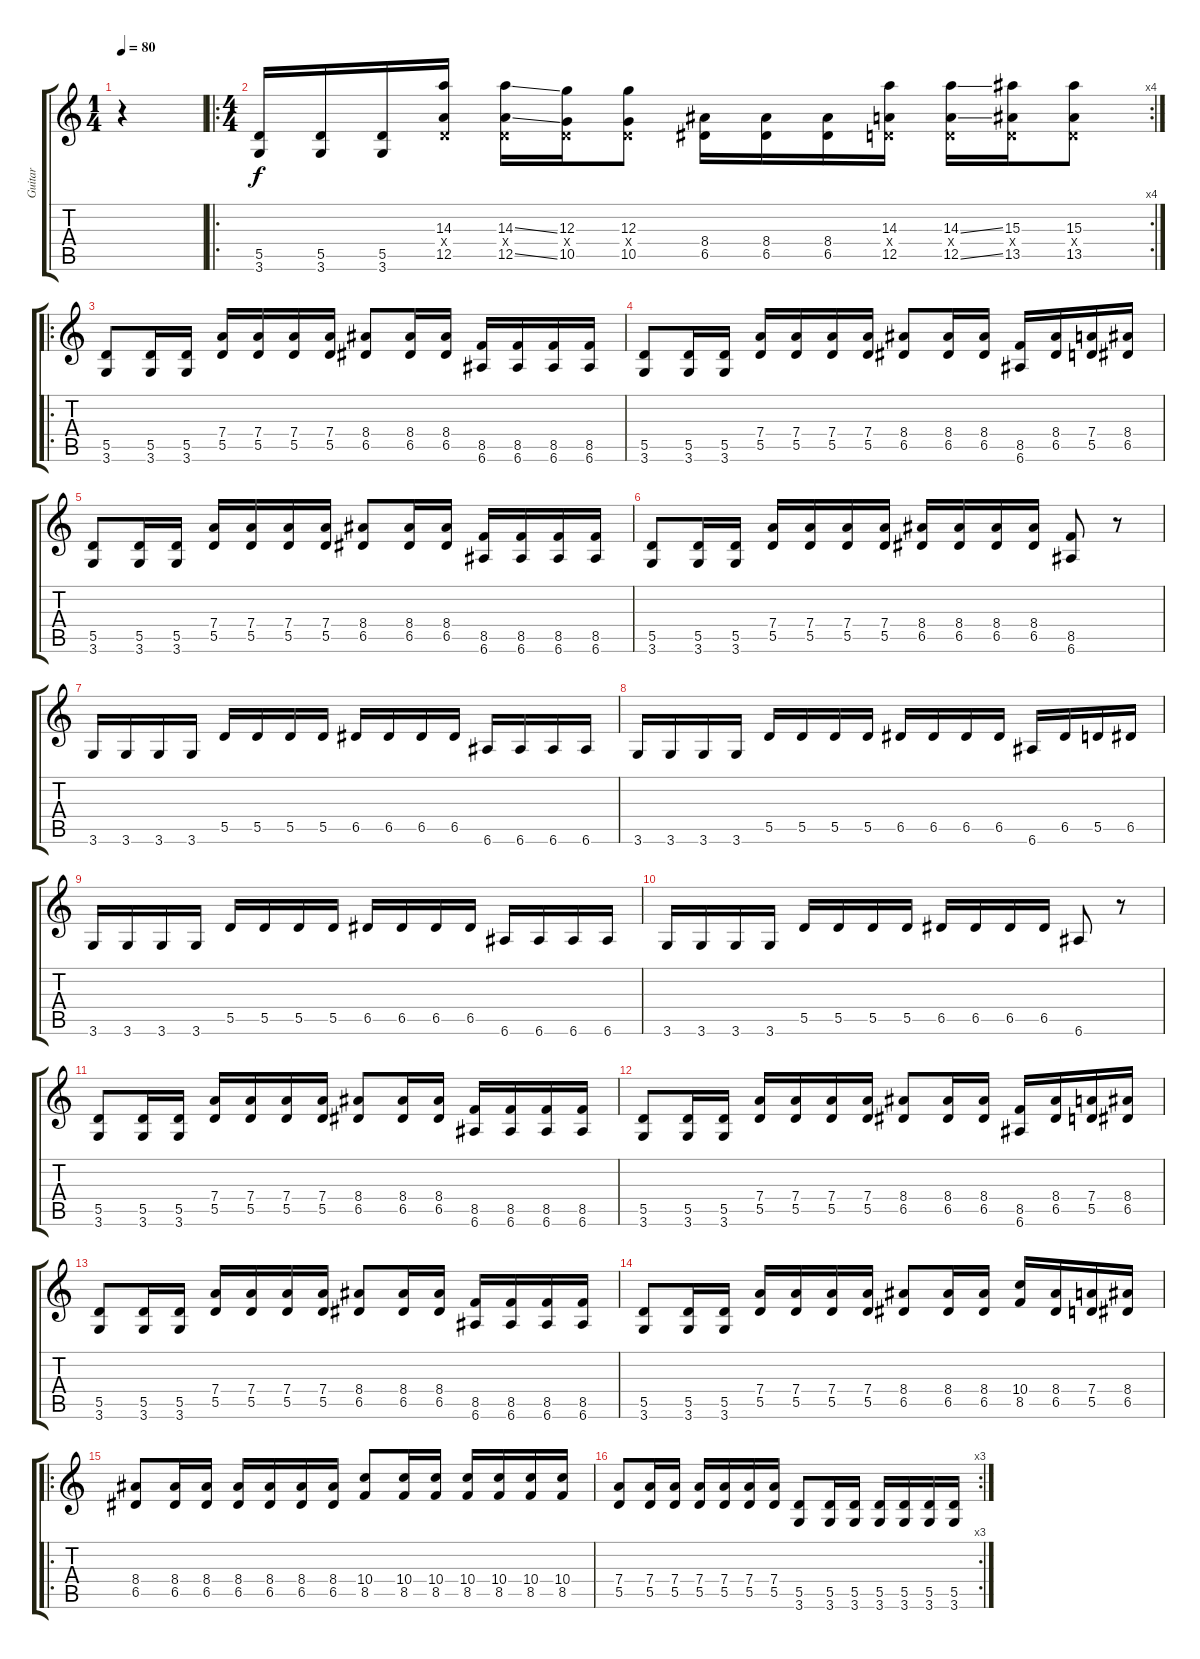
\track ("Guitar" "Guitar") {instrument distortionguitar}
\staff {score tabs}
\tuning (E4 B3 G3 D3 A2 E2) {hide}
\ts (1 4)
\tempo 80
\clef g2
\ks c
r.4{dy f instrument distortionguitar} |
\ro
\rc 4
\ts (4 4)
(5.5 3.6).16 (5.5 3.6).16 (5.5 3.6).16 (14.3 0.4{x} 12.5).16 (14.3{ss} 0.4{x} 12.5{ss}).16 (12.3 0.4{x} 10.5).16 (12.3 0.4{x} 10.5).8 (8.4 6.5).16 (8.4 6.5).16 (8.4 6.5).16 (14.3 0.4{x} 12.5).16 (14.3{ss} 0.4{x} 12.5{ss}).16 (15.3 0.4{x} 13.5).16 (15.3 0.4{x} 13.5).8 |
\ro
(5.5 3.6).8 (5.5 3.6).16 (5.5 3.6).16 (7.4 5.5).16 (7.4 5.5).16 (7.4 5.5).16 (7.4 5.5).16 (8.4 6.5).8 (8.4 6.5).16 (8.4 6.5).16 (8.5 6.6).16 (8.5 6.6).16 (8.5 6.6).16 (8.5 6.6).16 |
(5.5 3.6).8 (5.5 3.6).16 (5.5 3.6).16 (7.4 5.5).16 (7.4 5.5).16 (7.4 5.5).16 (7.4 5.5).16 (8.4 6.5).8 (8.4 6.5).16 (8.4 6.5).16 (8.5 6.6).16 (8.4 6.5).16 (7.4 5.5).16 (8.4 6.5).16 |
(5.5 3.6).8 (5.5 3.6).16 (5.5 3.6).16 (7.4 5.5).16 (7.4 5.5).16 (7.4 5.5).16 (7.4 5.5).16 (8.4 6.5).8 (8.4 6.5).16 (8.4 6.5).16 (8.5 6.6).16 (8.5 6.6).16 (8.5 6.6).16 (8.5 6.6).16 |
(5.5 3.6).8 (5.5 3.6).16 (5.5 3.6).16 (7.4 5.5).16 (7.4 5.5).16 (7.4 5.5).16 (7.4 5.5).16 (8.4 6.5).16 (8.4 6.5).16 (8.4 6.5).16 (8.4 6.5).16 (8.5 6.6).8 r.8 |
3.6.16 3.6.16 3.6.16 3.6.16 5.5.16 5.5.16 5.5.16 5.5.16 6.5.16 6.5.16 6.5.16 6.5.16 6.6.16 6.6.16 6.6.16 6.6.16 |
3.6.16 3.6.16 3.6.16 3.6.16 5.5.16 5.5.16 5.5.16 5.5.16 6.5.16 6.5.16 6.5.16 6.5.16 6.6.16 6.5.16 5.5.16 6.5.16 |
3.6.16 3.6.16 3.6.16 3.6.16 5.5.16 5.5.16 5.5.16 5.5.16 6.5.16 6.5.16 6.5.16 6.5.16 6.6.16 6.6.16 6.6.16 6.6.16 |
3.6.16 3.6.16 3.6.16 3.6.16 5.5.16 5.5.16 5.5.16 5.5.16 6.5.16 6.5.16 6.5.16 6.5.16 6.6.8 r.8 |
(5.5 3.6).8 (5.5 3.6).16 (5.5 3.6).16 (7.4 5.5).16 (7.4 5.5).16 (7.4 5.5).16 (7.4 5.5).16 (8.4 6.5).8 (8.4 6.5).16 (8.4 6.5).16 (8.5 6.6).16 (8.5 6.6).16 (8.5 6.6).16 (8.5 6.6).16 |
(5.5 3.6).8 (5.5 3.6).16 (5.5 3.6).16 (7.4 5.5).16 (7.4 5.5).16 (7.4 5.5).16 (7.4 5.5).16 (8.4 6.5).8 (8.4 6.5).16 (8.4 6.5).16 (8.5 6.6).16 (8.4 6.5).16 (7.4 5.5).16 (8.4 6.5).16 |
(5.5 3.6).8 (5.5 3.6).16 (5.5 3.6).16 (7.4 5.5).16 (7.4 5.5).16 (7.4 5.5).16 (7.4 5.5).16 (8.4 6.5).8 (8.4 6.5).16 (8.4 6.5).16 (8.5 6.6).16 (8.5 6.6).16 (8.5 6.6).16 (8.5 6.6).16 |
(5.5 3.6).8 (5.5 3.6).16 (5.5 3.6).16 (7.4 5.5).16 (7.4 5.5).16 (7.4 5.5).16 (7.4 5.5).16 (8.4 6.5).8 (8.4 6.5).16 (8.4 6.5).16 (10.4 8.5).16 (8.4 6.5).16 (7.4 5.5).16 (8.4 6.5).16 |
\ro
(8.4 6.5).8 (8.4 6.5).16 (8.4 6.5).16 (8.4 6.5).16 (8.4 6.5).16 (8.4 6.5).16 (8.4 6.5).16 (10.4 8.5).8 (10.4 8.5).16 (10.4 8.5).16 (10.4 8.5).16 (10.4 8.5).16 (10.4 8.5).16 (10.4 8.5).16 |
\rc 3
(7.4 5.5).8 (7.4 5.5).16 (7.4 5.5).16 (7.4 5.5).16 (7.4 5.5).16 (7.4 5.5).16 (7.4 5.5).16 (5.5 3.6).8 (5.5 3.6).16 (5.5 3.6).16 (5.5 3.6).16 (5.5 3.6).16 (5.5 3.6).16 (5.5 3.6).16
